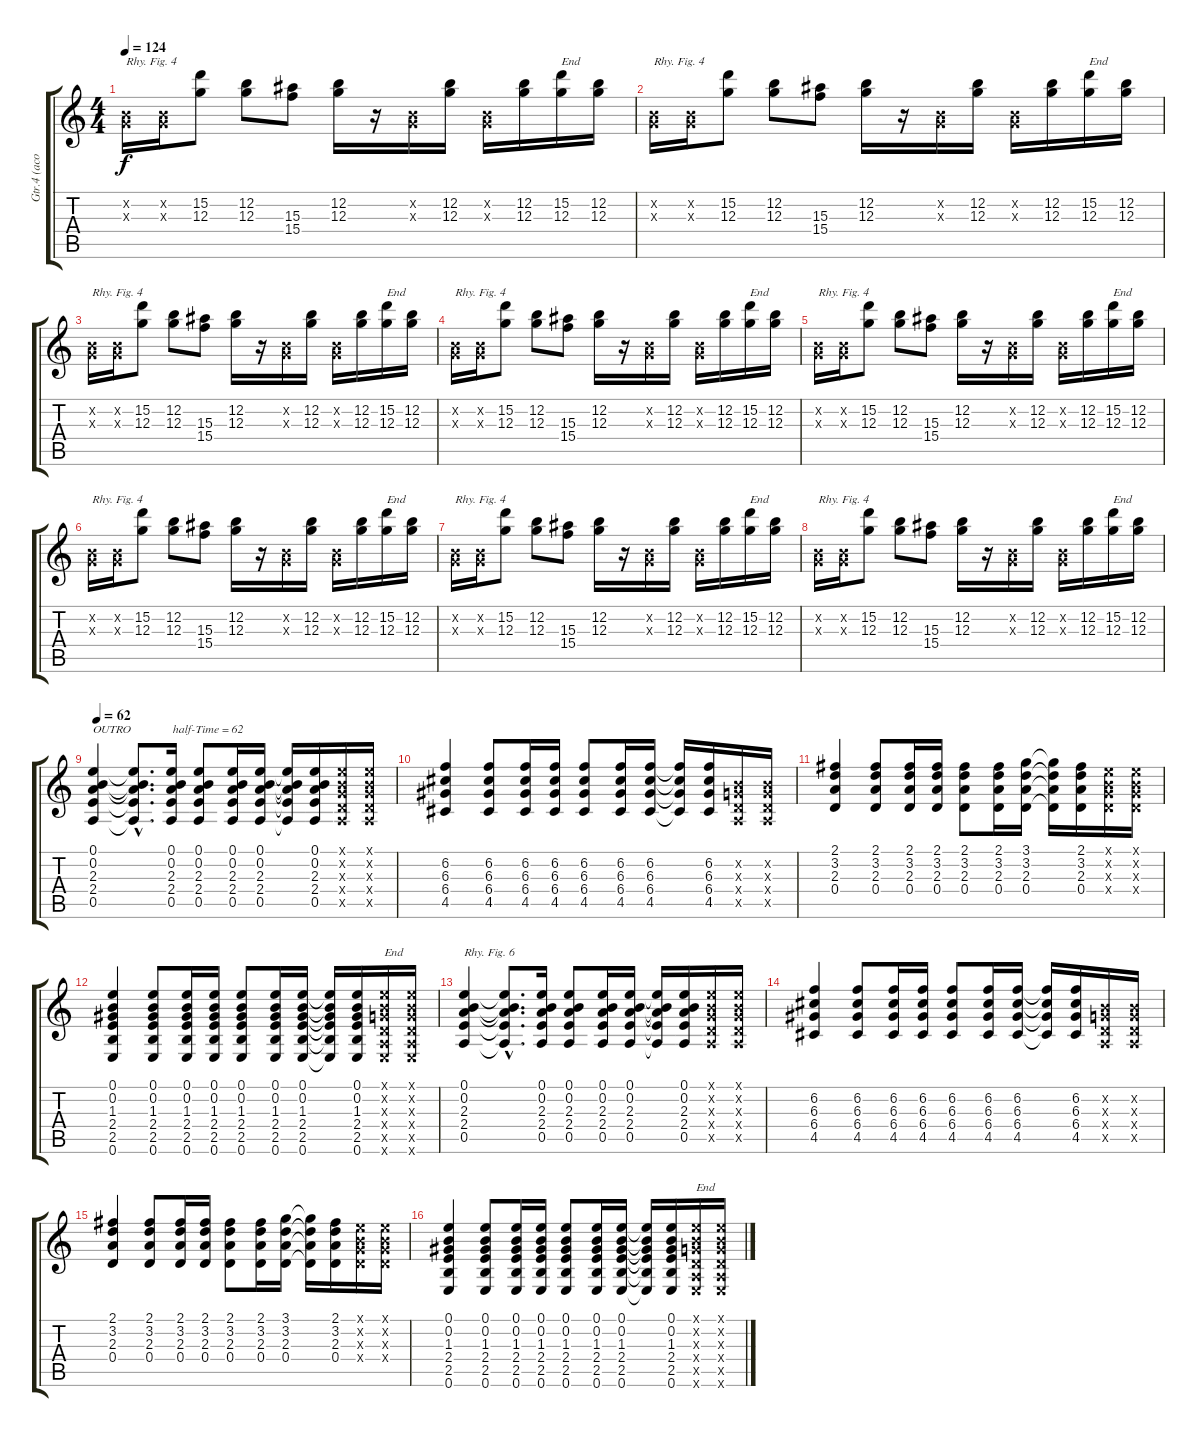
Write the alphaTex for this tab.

\track ("Gtr.4 (acous.)" "Gtr.4 (aco") {instrument acousticguitarsteel}
\staff {score tabs}
\tuning (E4 B3 G3 D3 A2 E2) {hide}
\ts (4 4)
\tempo 124
\clef g2
\ks c
(0.2{x} 0.3{x}).16{txt "Rhy. Fig. 4" dy f} (0.2{x} 0.3{x}).16 (15.2 12.3).8 (12.2 12.3).8 (15.3 15.4).8 (12.2 12.3).16 r.16 (0.2{x} 0.3{x}).16 (12.2 12.3).16 (0.2{x} 0.3{x}).16 (12.2 12.3).16 (15.2 12.3).16{txt "End"} (12.2 12.3).16 |
(0.2{x} 0.3{x}).16{txt "Rhy. Fig. 4"} (0.2{x} 0.3{x}).16 (15.2 12.3).8 (12.2 12.3).8 (15.3 15.4).8 (12.2 12.3).16 r.16 (0.2{x} 0.3{x}).16 (12.2 12.3).16 (0.2{x} 0.3{x}).16 (12.2 12.3).16 (15.2 12.3).16{txt "End"} (12.2 12.3).16 |
(0.2{x} 0.3{x}).16{txt "Rhy. Fig. 4"} (0.2{x} 0.3{x}).16 (15.2 12.3).8 (12.2 12.3).8 (15.3 15.4).8 (12.2 12.3).16 r.16 (0.2{x} 0.3{x}).16 (12.2 12.3).16 (0.2{x} 0.3{x}).16 (12.2 12.3).16 (15.2 12.3).16{txt "End"} (12.2 12.3).16 |
(0.2{x} 0.3{x}).16{txt "Rhy. Fig. 4"} (0.2{x} 0.3{x}).16 (15.2 12.3).8 (12.2 12.3).8 (15.3 15.4).8 (12.2 12.3).16 r.16 (0.2{x} 0.3{x}).16 (12.2 12.3).16 (0.2{x} 0.3{x}).16 (12.2 12.3).16 (15.2 12.3).16{txt "End"} (12.2 12.3).16 |
(0.2{x} 0.3{x}).16{txt "Rhy. Fig. 4"} (0.2{x} 0.3{x}).16 (15.2 12.3).8 (12.2 12.3).8 (15.3 15.4).8 (12.2 12.3).16 r.16 (0.2{x} 0.3{x}).16 (12.2 12.3).16 (0.2{x} 0.3{x}).16 (12.2 12.3).16 (15.2 12.3).16{txt "End"} (12.2 12.3).16 |
(0.2{x} 0.3{x}).16{txt "Rhy. Fig. 4"} (0.2{x} 0.3{x}).16 (15.2 12.3).8 (12.2 12.3).8 (15.3 15.4).8 (12.2 12.3).16 r.16 (0.2{x} 0.3{x}).16 (12.2 12.3).16 (0.2{x} 0.3{x}).16 (12.2 12.3).16 (15.2 12.3).16{txt "End"} (12.2 12.3).16 |
(0.2{x} 0.3{x}).16{txt "Rhy. Fig. 4"} (0.2{x} 0.3{x}).16 (15.2 12.3).8 (12.2 12.3).8 (15.3 15.4).8 (12.2 12.3).16 r.16 (0.2{x} 0.3{x}).16 (12.2 12.3).16 (0.2{x} 0.3{x}).16 (12.2 12.3).16 (15.2 12.3).16{txt "End"} (12.2 12.3).16 |
(0.2{x} 0.3{x}).16{txt "Rhy. Fig. 4"} (0.2{x} 0.3{x}).16 (15.2 12.3).8 (12.2 12.3).8 (15.3 15.4).8 (12.2 12.3).16 r.16 (0.2{x} 0.3{x}).16 (12.2 12.3).16 (0.2{x} 0.3{x}).16 (12.2 12.3).16 (15.2 12.3).16{txt "End"} (12.2 12.3).16 |
\tempo 62
(0.1 0.2 2.3 2.4 0.5).4{txt "OUTRO              half-Time = 62"} (0.1{hac t} 0.2{hac t} 2.3{hac t} 2.4{hac t} 0.5{hac t}).8{d} (0.1 0.2 2.3 2.4 0.5).16 (0.1 0.2 2.3 2.4 0.5).8 (0.1 0.2 2.3 2.4 0.5).16 (0.1 0.2 2.3 2.4 0.5).16 (0.1{t} 0.2{t} 2.3{t} 2.4{t} 0.5{t}).16 (0.1 0.2 2.3 2.4 0.5).16 (0.1{x} 0.2{x} 0.3{x} 0.4{x} 0.5{x}).16 (0.1{x} 0.2{x} 0.3{x} 0.4{x} 0.5{x}).16 |
(6.2 6.3 6.4 4.5).4 (6.2 6.3 6.4 4.5).8 (6.2 6.3 6.4 4.5).16 (6.2 6.3 6.4 4.5).16 (6.2 6.3 6.4 4.5).8 (6.2 6.3 6.4 4.5).16 (6.2 6.3 6.4 4.5).16 (6.2{t} 6.3{t} 6.4{t} 4.5{t}).16 (6.2 6.3 6.4 4.5).16 (0.2{x} 0.3{x} 0.4{x} 0.5{x}).16 (0.2{x} 0.3{x} 0.4{x} 0.5{x}).16 |
(2.1 3.2 2.3 0.4).4 (2.1 3.2 2.3 0.4).8 (2.1 3.2 2.3 0.4).16 (2.1 3.2 2.3 0.4).16 (2.1 3.2 2.3 0.4).8 (2.1 3.2 2.3 0.4).16 (3.1 3.2 2.3 0.4).16 (3.1{t} 3.2{t} 2.3{t} 0.4{t}).16 (2.1 3.2 2.3 0.4).16 (0.1{x} 0.2{x} 0.3{x} 0.4{x}).16 (0.1{x} 0.2{x} 0.3{x} 0.4{x}).16 |
(0.1 0.2 1.3 2.4 2.5 0.6).4 (0.1 0.2 1.3 2.4 2.5 0.6).8 (0.1 0.2 1.3 2.4 2.5 0.6).16 (0.1 0.2 1.3 2.4 2.5 0.6).16 (0.1 0.2 1.3 2.4 2.5 0.6).8 (0.1 0.2 1.3 2.4 2.5 0.6).16 (0.1 0.2 1.3 2.4 2.5 0.6).16 (0.1{t} 0.2{t} 1.3{t} 2.4{t} 2.5{t} 0.6{t}).16 (0.1 0.2 1.3 2.4 2.5 0.6).16 (0.1{x} 0.2{x} 0.3{x} 0.4{x} 0.5{x} 0.6{x}).16{txt "End"} (0.1{x} 0.2{x} 0.3{x} 0.4{x} 0.5{x} 0.6{x}).16 |
(0.1 0.2 2.3 2.4 0.5).4{txt "Rhy. Fig. 6"} (0.1{hac t} 0.2{hac t} 2.3{hac t} 2.4{hac t} 0.5{hac t}).8{d} (0.1 0.2 2.3 2.4 0.5).16 (0.1 0.2 2.3 2.4 0.5).8 (0.1 0.2 2.3 2.4 0.5).16 (0.1 0.2 2.3 2.4 0.5).16 (0.1{t} 0.2{t} 2.3{t} 2.4{t} 0.5{t}).16 (0.1 0.2 2.3 2.4 0.5).16 (0.1{x} 0.2{x} 0.3{x} 0.4{x} 0.5{x}).16 (0.1{x} 0.2{x} 0.3{x} 0.4{x} 0.5{x}).16 |
(6.2 6.3 6.4 4.5).4 (6.2 6.3 6.4 4.5).8 (6.2 6.3 6.4 4.5).16 (6.2 6.3 6.4 4.5).16 (6.2 6.3 6.4 4.5).8 (6.2 6.3 6.4 4.5).16 (6.2 6.3 6.4 4.5).16 (6.2{t} 6.3{t} 6.4{t} 4.5{t}).16 (6.2 6.3 6.4 4.5).16 (0.2{x} 0.3{x} 0.4{x} 0.5{x}).16 (0.2{x} 0.3{x} 0.4{x} 0.5{x}).16 |
(2.1 3.2 2.3 0.4).4 (2.1 3.2 2.3 0.4).8 (2.1 3.2 2.3 0.4).16 (2.1 3.2 2.3 0.4).16 (2.1 3.2 2.3 0.4).8 (2.1 3.2 2.3 0.4).16 (3.1 3.2 2.3 0.4).16 (3.1{t} 3.2{t} 2.3{t} 0.4{t}).16 (2.1 3.2 2.3 0.4).16 (0.1{x} 0.2{x} 0.3{x} 0.4{x}).16 (0.1{x} 0.2{x} 0.3{x} 0.4{x}).16 |
(0.1 0.2 1.3 2.4 2.5 0.6).4 (0.1 0.2 1.3 2.4 2.5 0.6).8 (0.1 0.2 1.3 2.4 2.5 0.6).16 (0.1 0.2 1.3 2.4 2.5 0.6).16 (0.1 0.2 1.3 2.4 2.5 0.6).8 (0.1 0.2 1.3 2.4 2.5 0.6).16 (0.1 0.2 1.3 2.4 2.5 0.6).16 (0.1{t} 0.2{t} 1.3{t} 2.4{t} 2.5{t} 0.6{t}).16 (0.1 0.2 1.3 2.4 2.5 0.6).16 (0.1{x} 0.2{x} 0.3{x} 0.4{x} 0.5{x} 0.6{x}).16{txt "End"} (0.1{x} 0.2{x} 0.3{x} 0.4{x} 0.5{x} 0.6{x}).16
